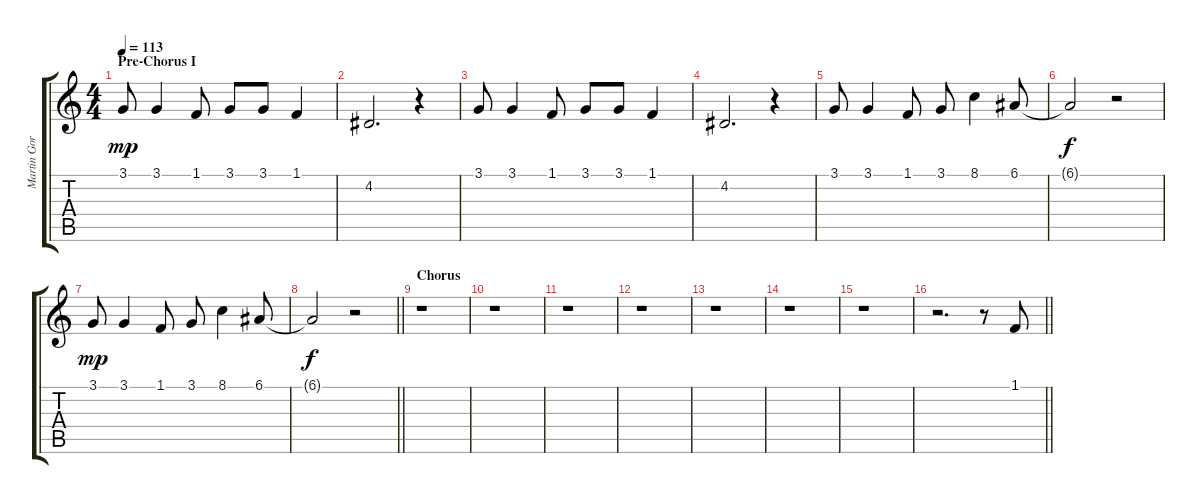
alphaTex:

\track ("Martin Gore - Vocals" "Martin Gor") {instrument tenorsax}
\staff {score tabs}
\tuning (E4 B3 G3 D3 A2 E2) {hide}
\ts (4 4)
\section ("" "Pre-Chorus I")
\tempo 113
\clef g2
\ks c
3.1.8{dy mp} 3.1.4 1.1.8 3.1.8 3.1.8 1.1.4 |
4.2.2{d} r.4 |
3.1.8 3.1.4 1.1.8 3.1.8 3.1.8 1.1.4 |
4.2.2{d} r.4 |
3.1.8 3.1.4 1.1.8 3.1.8 8.1.4 6.1.8 |
6.1{t}.2{dy f} r.2 |
3.1.8{dy mp} 3.1.4 1.1.8 3.1.8 8.1.4 6.1.8 |
\barLineRight lightlight
6.1{t}.2{dy f} r.2 |
\section ("" "Chorus")
r.1 |
r.1 |
r.1 |
r.1 |
r.1 |
r.1 |
r.1 |
\barLineRight lightlight
r.2{d} r.8 1.1.8
